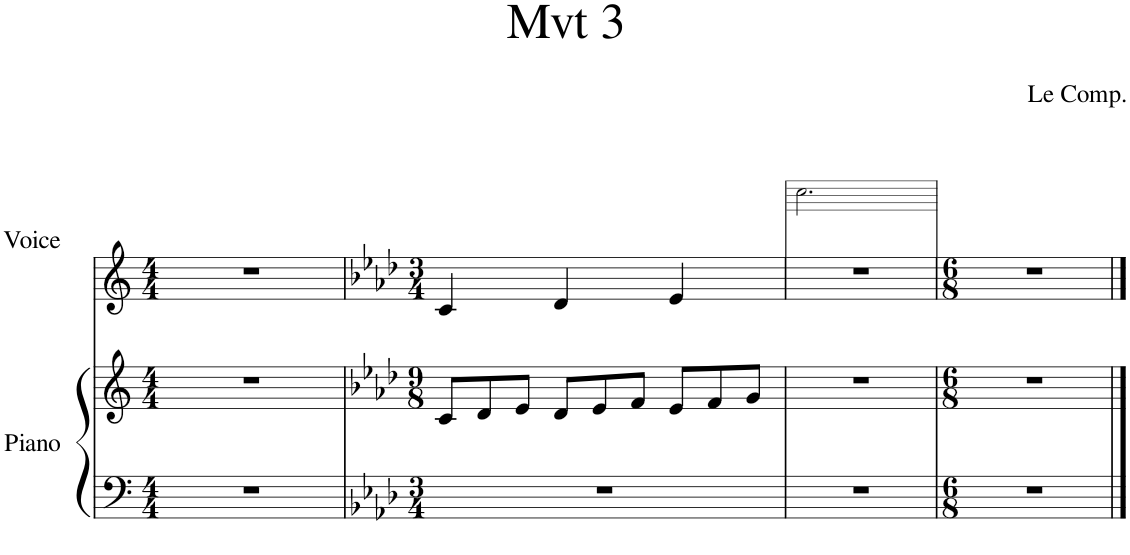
**kern	**kern	**kern	**kern
*part2	*part2	*part1	*part1
*staff4	*staff3	*staff2	*staff1
*I"Piano	*	*I"Voice	*
*I'Pno.	*	*I'Vo.	*
!!LO:PB:g=z
*	*	*	*stria5
*clefF4	*clefG2	*clefG2	*clefG2
*k[]	*k[]	*k[]	*k[]
*M4/4	*M4/4	*M4/4	*M4/4
=1	=1	=1	=1
1r	1r	1r	1r
=2	=2	=2	=2
*k[b-e-a-d-]	*k[b-e-a-d-]	*k[b-e-a-d-]	*k[b-e-a-d-]
*M3/4	*M9/8	*M3/4	*M3/4
2.r	8c/L	4c/	2.r
.	8d-/	.	.
.	8e-/J	4d-/	.
.	8d-/L	.	.
.	8e-/	4e-/	.
.	8f/J	.	.
4.ryy	8e-/L	4.ryy	4.ryy
.	8f/	.	.
.	8g/J	.	.
=3	=3	=3	=3
2.r	8%9r	2.r	2.cc\
4.r	.	4.ryy	4.ryy
=4	=4	=4	=4
*M6/8	*M6/8	*M6/8	*M6/8
2.r	2.r	2.r	2.r
==	==	==	==
*-	*-	*-	*-
